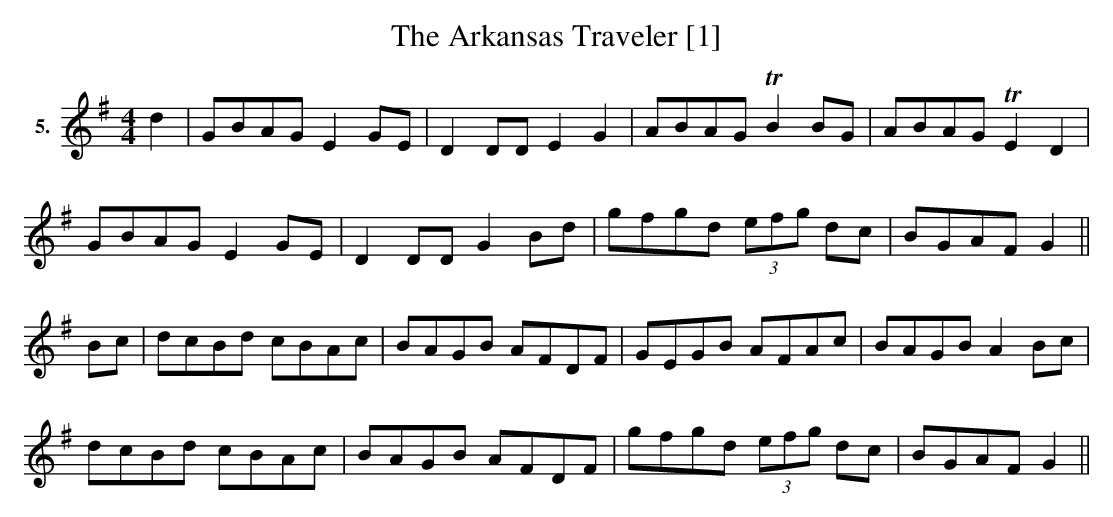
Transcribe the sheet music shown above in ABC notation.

X:1
T:Arkansas Traveler [1], The
M:4/4
L:1/8
K:G
V:1 clef=treble name="5."
[V:1] d2|GBAG E2 GE|D2 DD E2 G2|ABAG TB2 BG|ABAG TE2 D2|
GBAG E2 GE|D2 DD G2 Bd|gfgd (3efg dc|BGAF G2||
Bc|dcBd cBAc|BAGB AFDF|GEGB AFAc|BAGB A2 Bc|
dcBd cBAc|BAGB AFDF|gfgd (3efg dc|BGAF G2||
